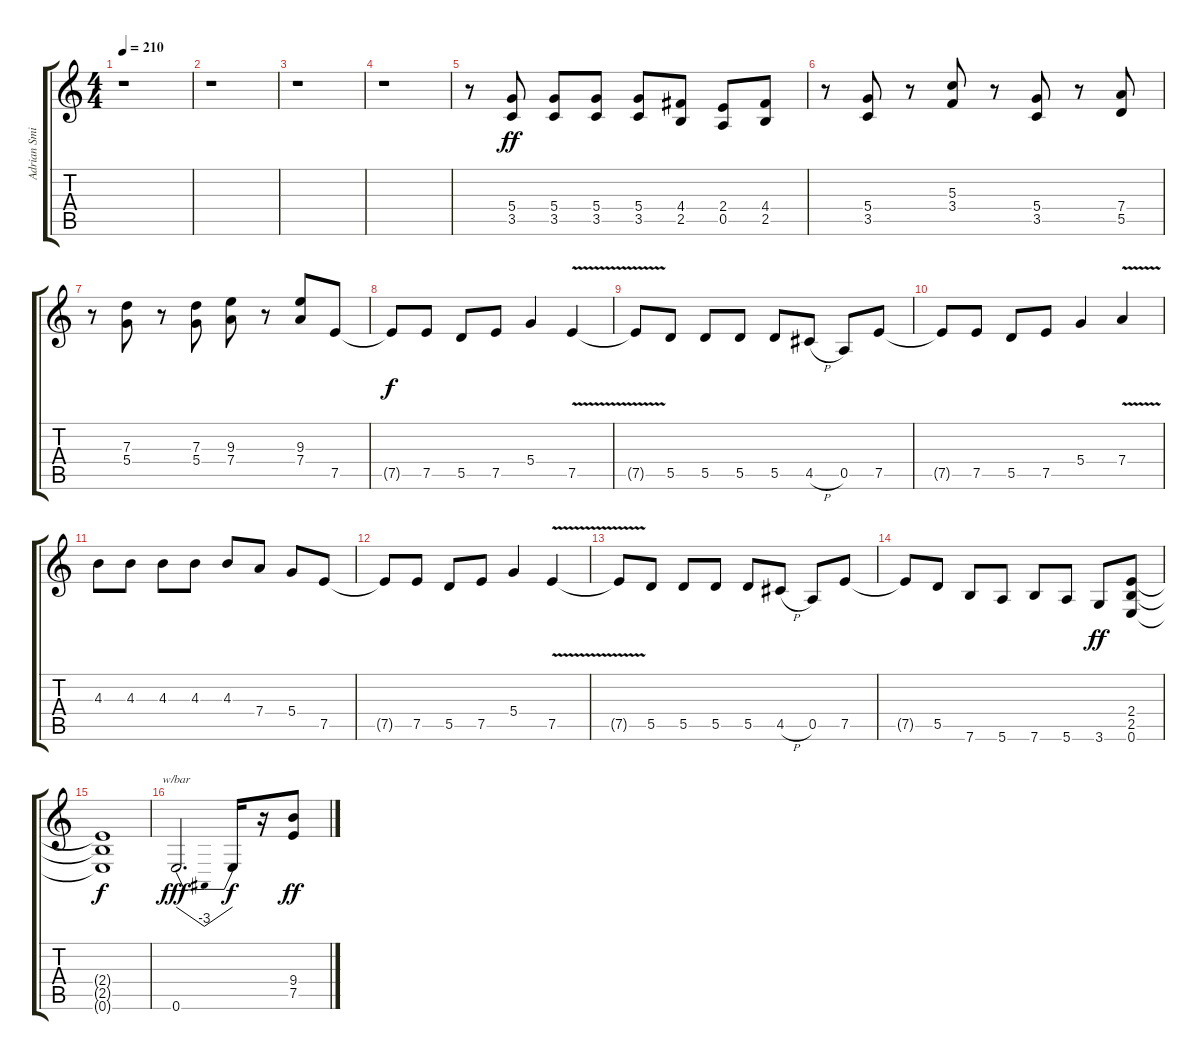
\track ("Adrian Smith" "Adrian Smi") {instrument distortionguitar}
\staff {score tabs}
\tuning (E4 B3 G3 D3 A2 E2) {hide}
\ts (4 4)
\tempo 210
\clef g2
\ks c
r.1{dy f} |
r.1 |
r.1 |
r.1 |
r.8 (5.4 3.5).8{dy ff} (5.4 3.5).8 (5.4 3.5).8 (5.4 3.5).8 (4.4 2.5).8 (2.4 0.5).8 (4.4 2.5).8 |
r.8 (5.4 3.5).8 r.8 (5.3 3.4).8 r.8 (5.4 3.5).8 r.8 (7.4 5.5).8 |
r.8 (7.3 5.4).8 r.8 (7.3 5.4).8 (9.3 7.4).8 r.8 (9.3 7.4).8 7.5.8 |
7.5{t}.8{dy f} 7.5.8 5.5.8 7.5.8 5.4.4 7.5{v}.4 |
7.5{t}.8 5.5.8 5.5.8 5.5.8 5.5.8 4.5{h}.8 0.5.8 7.5.8 |
7.5{t}.8 7.5.8 5.5.8 7.5.8 5.4.4 7.4{v}.4 |
4.3.8 4.3.8 4.3.8 4.3.8 4.3.8 7.4.8 5.4.8 7.5.8 |
7.5{t}.8 7.5.8 5.5.8 7.5.8 5.4.4 7.5{v}.4 |
7.5{t}.8 5.5.8 5.5.8 5.5.8 5.5.8 4.5{h}.8 0.5.8 7.5.8 |
7.5{t}.8 5.5.8 7.6.8 5.6.8 7.6.8 5.6.8 3.6.8{dy ff} (2.4 2.5 0.6).8 |
(2.4{t} 2.5{t} 0.6{t}).1{dy f} |
0.6.2{d tbe (dip default 0 0 30 -12 60 0) dy fff} 0.6{t}.16{dy f} r.16 (9.4 7.5).8{dy ff}
